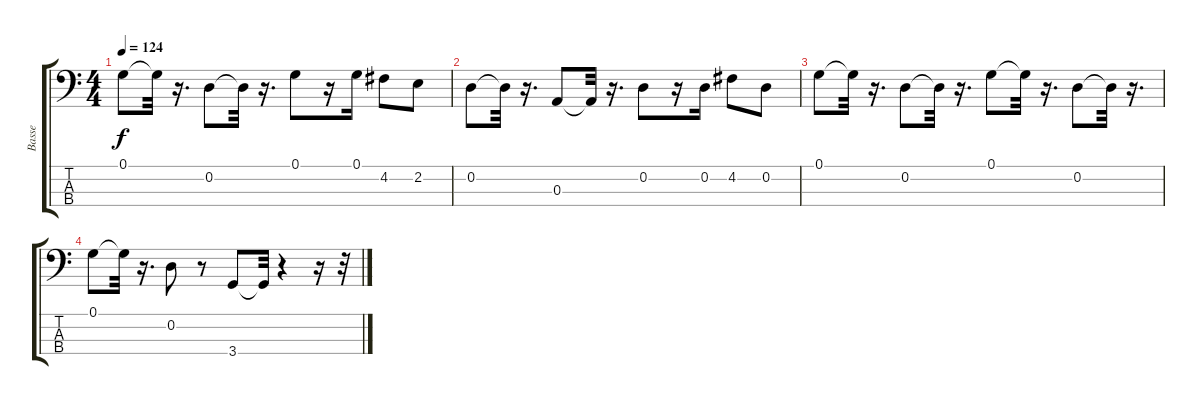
\track ("Basse" "Basse") {instrument electricbassfinger}
\staff {score tabs}
\tuning (G2 D2 A1 E1) {hide}
\ts (4 4)
\tempo 124
\clef f4
\ks c
0.1.8{dy f} 0.1{t}.32 r.16{d} 0.2.8 0.2{t}.32 r.16{d} 0.1.8 r.16 0.1.16 4.2.8 2.2.8 |
0.2.8 0.2{t}.32 r.16{d} 0.3.8 0.3{t}.32 r.16{d} 0.2.8 r.16 0.2.16 4.2.8 0.2.8 |
0.1.8 0.1{t}.32 r.16{d} 0.2.8 0.2{t}.32 r.16{d} 0.1.8 0.1{t}.32 r.16{d} 0.2.8 0.2{t}.32 r.16{d} |
0.1.8 0.1{t}.32 r.16{d} 0.2.8 r.8 3.4.8 3.4{t}.32 r.4 r.16 r.32
